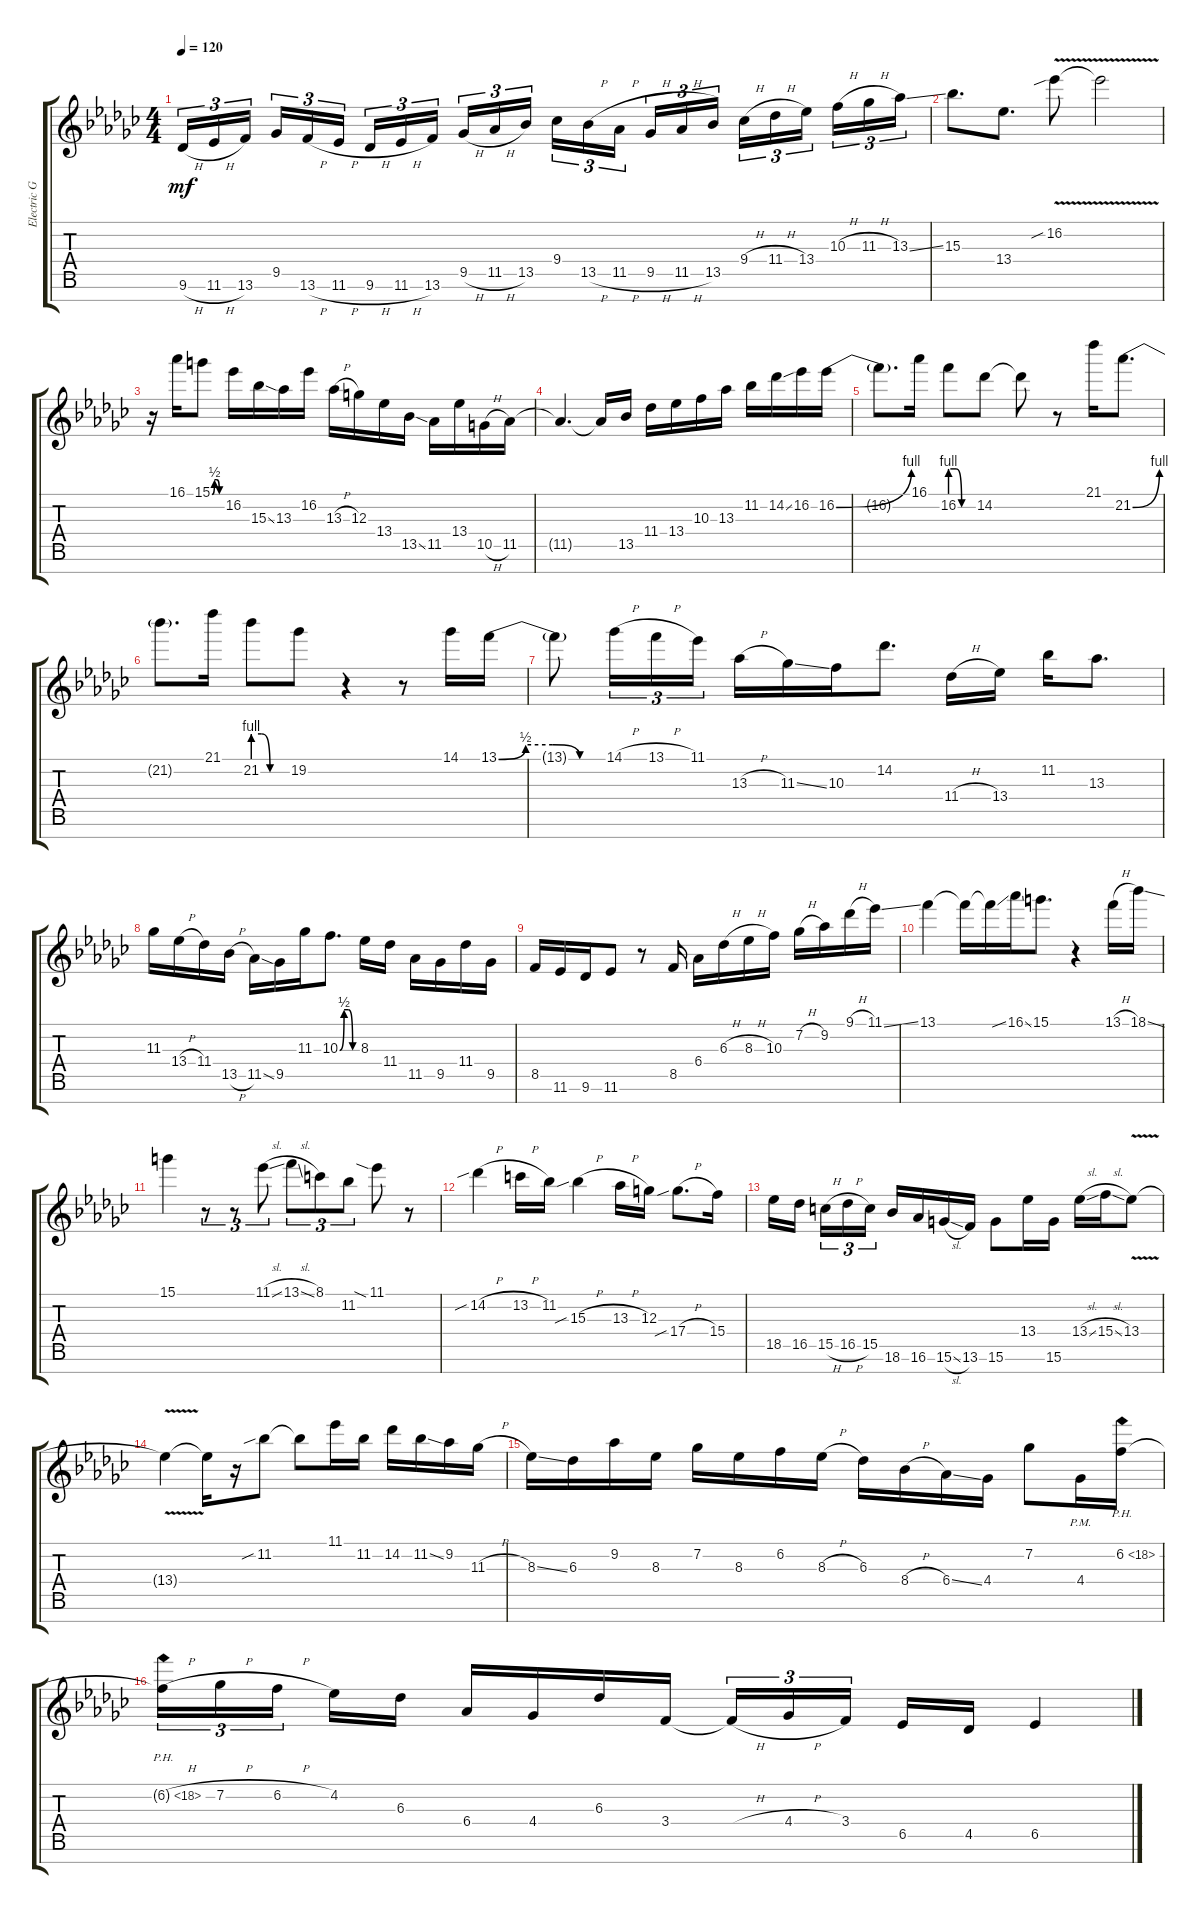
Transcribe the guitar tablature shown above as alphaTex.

\track ("Electric Guitar" "Electric G") {instrument distortionguitar}
\staff {score tabs}
\tuning (E4 B3 G3 D3 A2 E2 B1) {hide}
\ts (4 4)
\tempo 120
\clef g2
\ks ebminor
9.6{h}.16{tu (3 2) dy mf instrument distortionguitar} 11.6{h}.16{tu (3 2)} 13.6.16{tu (3 2)} 9.5.16{tu (3 2)} 13.6{h}.16{tu (3 2)} 11.6{h}.16{tu (3 2)} 9.6{h}.16{tu (3 2)} 11.6{h}.16{tu (3 2)} 13.6.16{tu (3 2)} 9.5{h}.16{tu (3 2)} 11.5{h}.16{tu (3 2)} 13.5.16{tu (3 2)} 9.4.16{tu (3 2)} 13.5{h}.16{tu (3 2)} 11.5{h}.16{tu (3 2)} 9.5{h}.16{tu (3 2)} 11.5{h}.16{tu (3 2)} 13.5.16{tu (3 2)} 9.4{h}.16{tu (3 2)} 11.4{h}.16{tu (3 2)} 13.4.16{tu (3 2)} 10.3{h}.16{tu (3 2)} 11.3{h}.16{tu (3 2)} 13.3{ss}.16{tu (3 2)} |
15.3.8{d} 13.4.8{d} 16.2{v sib}.8 16.2{t}.2 |
r.16 16.1.16 15.1{be (custom 0 0 15 2 30 2 45 0 60 0)}.8 16.2.16 15.3{ss}.16 13.3.16 16.2.16 13.3{h}.16 12.3.16 13.4.16 13.5{ss}.16 11.5.16 13.4.16 10.5{h}.16 11.5.16 |
11.5{t}.4{d} 11.5{t}.16 13.5.16 11.4.16 13.4.16 10.3.16 13.3.16 11.2.16 14.2{ss}.16 16.2.16 16.2{be (bend 0 0 60 4)}.16 |
16.2{t}.8{d} 16.1.16 16.2{be (custom 0 4 15 4 30 0 60 0)}.8 14.2.8 14.2{t}.8 r.8 21.1.16 21.2{be (bend 0 0 60 4)}.8{d} |
21.2{t}.8{d} 21.1.16 21.2{be (custom 0 4 15 4 30 0 60 0)}.8 19.2.8 r.4 r.8 14.1.16 13.1{be (custom 0 0 15 2 30 2 45 0 60 0)}.16 |
13.1{t}.8 14.1{h}.16{tu (3 2)} 13.1{h}.16{tu (3 2)} 11.1.16{tu (3 2)} 13.3{h}.16 11.3{ss}.16 10.3.16 14.2.8{d} 11.4{h}.16 13.4.16 11.2.16 13.3.8{d} |
11.3.16 13.4{h}.16 11.4.16 13.5{h}.16 11.5{ss}.16 9.5.16 11.3.16 10.3{be (custom 0 0 15 2 30 2 45 0 60 0)}.8{d} 8.3.16 11.4.16 11.5.16 9.5.16 11.4.16 9.5.16 |
8.5.16 11.6.16 9.6.16 11.6.8 r.8 8.5.16 6.4.16 6.3{h}.16 8.3{h}.16 10.3.16 7.2{h}.16 9.2.16 9.1{h}.16 11.1{ss}.16 |
13.1.4 13.1{t}.16 13.1{ss t}.16 16.1{ss}.16 15.1.8{d} r.4 13.1{h}.16 18.1{ss}.16 |
15.1.4 r.8{tu (3 2)} r.8{tu (3 2)} 11.1{sl}.8{tu (3 2)} 13.1{sl}.8{tu (3 2)} 8.1.8{tu (3 2)} 11.2.8{tu (3 2)} 11.1{sia}.8 r.8 |
14.2{sib h}.4 13.2{h}.16 11.2.16 15.3{sib h}.4 13.3{h}.16 12.3.16 17.4{sib h}.8{d} 15.4.16 |
18.5.16 16.5.16 15.5{h}.16{tu (3 2)} 16.5{h}.16{tu (3 2)} 15.5.16{tu (3 2)} 18.6.16 16.6.16 15.6{sl}.16 13.6.16 15.6.8 13.4.16 15.6.16 13.4{sl}.16 15.4{sl}.16 13.4{v}.8 |
13.4{t}.4 13.4{t}.16 r.16 11.2{sib}.8 11.2{t}.8 11.1.16 11.2.16 14.2.16 11.2{ss}.16 9.2.16 11.3{h}.16 |
8.3{ss}.16 6.3.16 9.2.16 8.3.16 7.2.16 8.3.16 6.2.16 8.3{h}.16 6.3.16 8.4{h}.16 6.4{ss}.16 4.4.16 7.2.8 4.4{pm}.16 6.2{ph 12}.16 |
6.2{ph 12 h t}.16{tu (3 2)} 7.2{h}.16{tu (3 2)} 6.2{h}.16{tu (3 2)} 4.2.16 6.3.16 6.4.16 4.4.16 6.3.16 3.4.16 3.4{h t}.16{tu (3 2)} 4.4{h}.16{tu (3 2)} 3.4.16{tu (3 2)} 6.5.16 4.5.16 6.5.4
